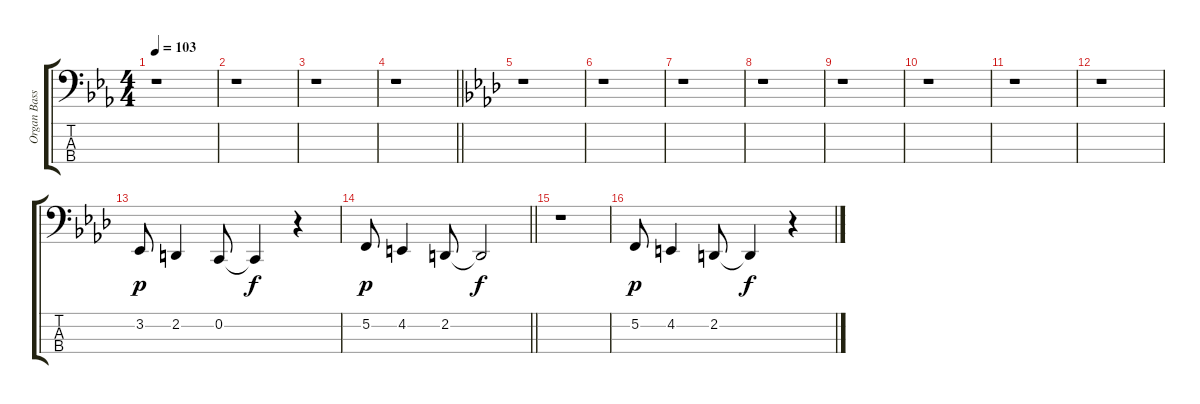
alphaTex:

\track ("Organ Bass 2" "Organ Bass") {instrument drawbarorgan}
\staff {score tabs}
\tuning (F2 C2 G1 D1) {hide}
\ts (4 4)
\tempo 103
\clef f4
\ks eb
r.1{dy p} |
r.1 |
r.1 |
\barLineRight lightlight
r.1 |
\ks ab
r.1 |
r.1 |
r.1 |
r.1 |
r.1 |
r.1 |
r.1 |
r.1 |
3.2.8 2.2.4 0.2.8 0.2{t}.4{dy f} r.4 |
\barLineRight lightlight
5.2.8{dy p} 4.2.4 2.2.8 2.2{t}.2{dy f} |
r.1 |
5.2.8{dy p} 4.2.4 2.2.8 2.2{t}.4{dy f} r.4
